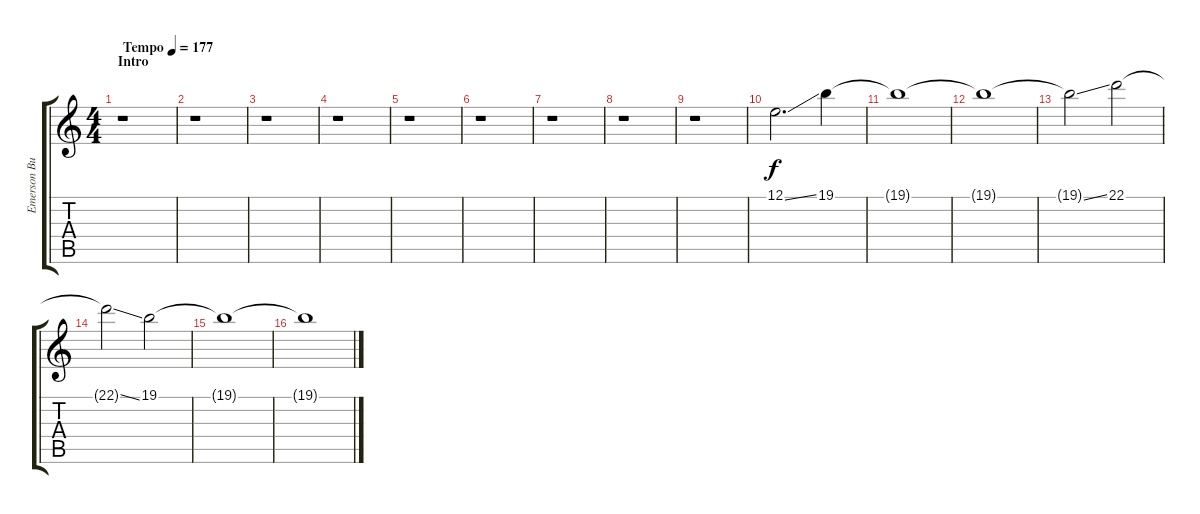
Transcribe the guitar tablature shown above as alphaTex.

\track ("Emerson Burton (Keyboard)" "Emerson Bu") {instrument whistle}
\staff {score tabs}
\tuning (E4 B3 G3 D3 A2 E2) {hide}
\ts (4 4)
\section ("" "Intro")
\tempo (177 "Tempo")
\clef g2
\ks c
r.1{dy f instrument whistle} |
r.1 |
r.1 |
r.1 |
r.1 |
r.1 |
r.1 |
r.1 |
r.1 |
12.1{ss}.2{d} 19.1.4 |
19.1{t}.1 |
19.1{t}.1 |
19.1{ss t}.2 22.1.2 |
22.1{ss t}.2 19.1.2 |
19.1{t}.1 |
19.1{t}.1
